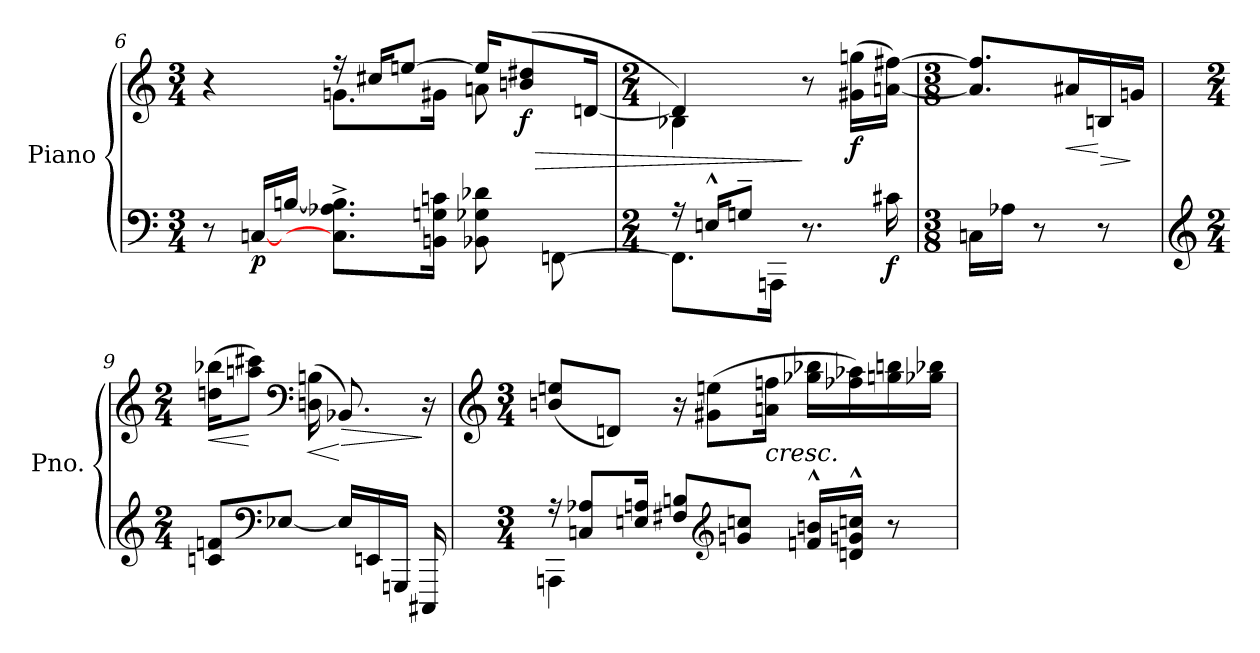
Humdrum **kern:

**kern	**kern	**dynam
*part1	*part1	*part1
*staff2	*staff1	*staff1/2
*I"Piano	*	*
*I'Pno.	*	*
!!LO:LB:g=z
*clefF4	*clefG2	*
*k[]	*k[]	*
*M3/4	*M3/4	*
=6	=6	=6
*	*^	*
8r	4r	4ryy	.
!	!	!	!LO:DY:b=2
[16Cn/LL	.	.	p
[16Bn/JJ	.	.	.
8.C\]^ 8.A-X\^ 8.B\]^L	16r	8.gn\L	.
.	16cc#X/KL	.	.
.	[8een/J	.	.
16BBn\ 16Gn\ 16cn\Jk	.	16g#X\Jk	.
8BB-X\ 8G-X\ 8d-X\	16ee/KL]	8an\	.
!	!	!	!LO:HP:b
!	!	!	!LO:DY:n=1:b
.	(>8bn/ 8dd#X/	.	> f
[8FFn\	.	8ryy	.
.	[16dn/Jk	.	.
=7	=7	=7	=7
*M2/4	*M2/4	*	*
*^	*	*	*
16r	8.FFn\L]	4d/])	4B-X\	.
16En^^/KL	.	.	.	.
8Gn~/J	.	.	.	.
.	16AAAn\Jk	.	.	.
8.r	4ryy	8r	4ryy	]
!	!	!	!	!LO:DY:b
.	.	(>16g#X\ 16ggn\LL	.	f
!	!	!	!	!LO:DY:b=2
16c#X\	.	[16an\ [16ff#X\JJ)	.	f
*v	*v	*	*	*
*	*v	*v	*
=8	=8	=8
*M3/8	*M3/8	*
16Cn\LL	8.a/] 8.ff#/]L	.
16A-X\JJ	.	.
8r	.	.
!	!	!LO:HP:b
.	16a#X/L	<
!	!	!LO:HP:n=1:b
8r	16Bn/	[ >
.	16gn/JJ	]
!!LO:LB:g=z
=9	=9	=9
*clefG2	*	*
*M2/4	*M2/4	*
!	!	!LO:HP:b
8cn/ 8fn/L	(>16ddn\ 16bb-X\KL	<
.	8aan\ 8ccc#X\J)	[
*clefF4	*	*
[8E-X/J	.	.
*	*clefF4	*
!	!	!LO:HP:b
.	(>16Dn\ 16Bn\	<
!	!	!LO:HP:n=1:b
16E-/LL]	8.BB-X/)	[ >
16EEn/	.	.
16GGGn/JJ	.	.
16CCC#X/	16r	]
=10	=10	=10
*	*clefG2	*
*M3/4	*M3/4	*
*^	*	*
16r	4AAAn\	(<8bn/ 8een/L	.
8Cn/ 8A-X/L	.	.	.
.	.	8dn/J)	.
16En/ 16An/Jk	.	.	.
8F#X/ 8Bn/L	2ryy	16r	.
.	.	(>8g#X\ 8een\L	.
*clefG2	*	*	*
8gn/ 8ccn/J	.	.	.
!	!	!LO:TX:b:i:t=cresc.	!
.	.	16an\ 16ffn\Jk	.
16fn/^^ 16bn/^^LL	.	16gg-X\ 16bb-X\LL	.
16dn/^^ 16gn/^^ 16ccn/^^JJ	.	16ff-X\ 16aa-X\)	.
8r	.	16ggn\ 16bbn\	.
.	.	16gg-X\ 16bb-X\JJ	.
*v	*v	*	*
=	=	=
*-	*-	*-
